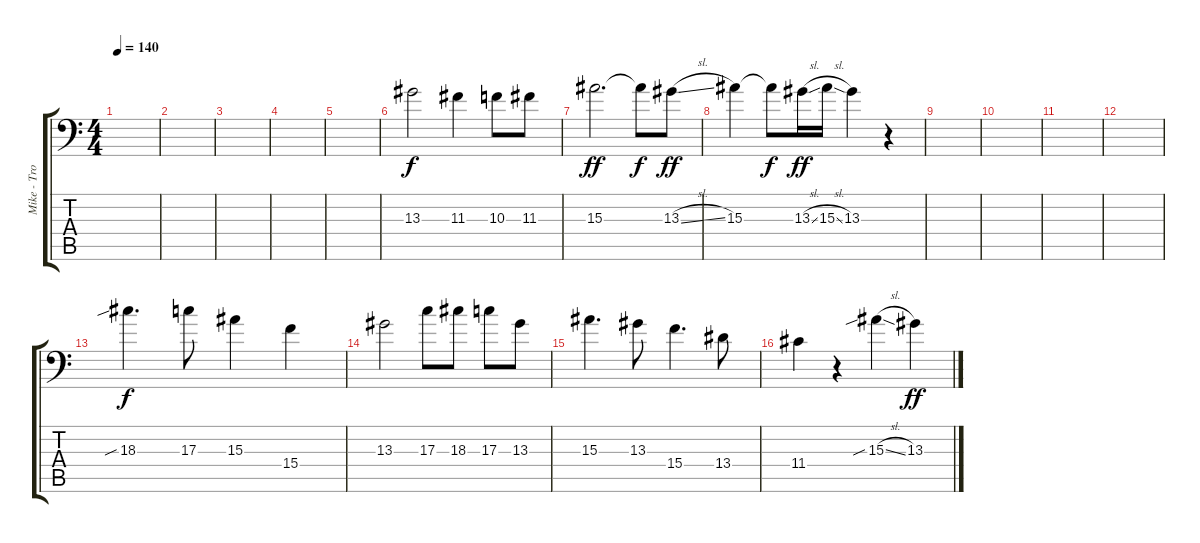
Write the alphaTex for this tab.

\track ("Mike - Trombone" "Mike - Tro") {instrument trombone}
\staff {score tabs}
\tuning (E4 B3 G3 D3 A2 A1) {hide}
\ts (4 4)
\tempo 140
\clef f4
\ks c
|
|
|
|
|
13.3.2 11.3.4 10.3.8 11.3.8 |
15.3.2{d dy ff} 15.3{t}.8{dy f} 13.3{sl}.8{dy ff} |
15.3.4 15.3{t}.8{dy f} 13.3{sl}.16{dy ff} 15.3{sl}.16 13.3.4 r.4 |
|
|
|
|
18.3{sib}.4{d dy f} 17.3.8 15.3.4 15.4.4 |
13.3.2 17.3.8 18.3.8 17.3.8 13.3.8 |
15.3.4{d} 13.3.8 15.4.4{d} 13.4.8 |
11.4.4 r.4 15.3{sib sl}.4 13.3.4{dy ff}
